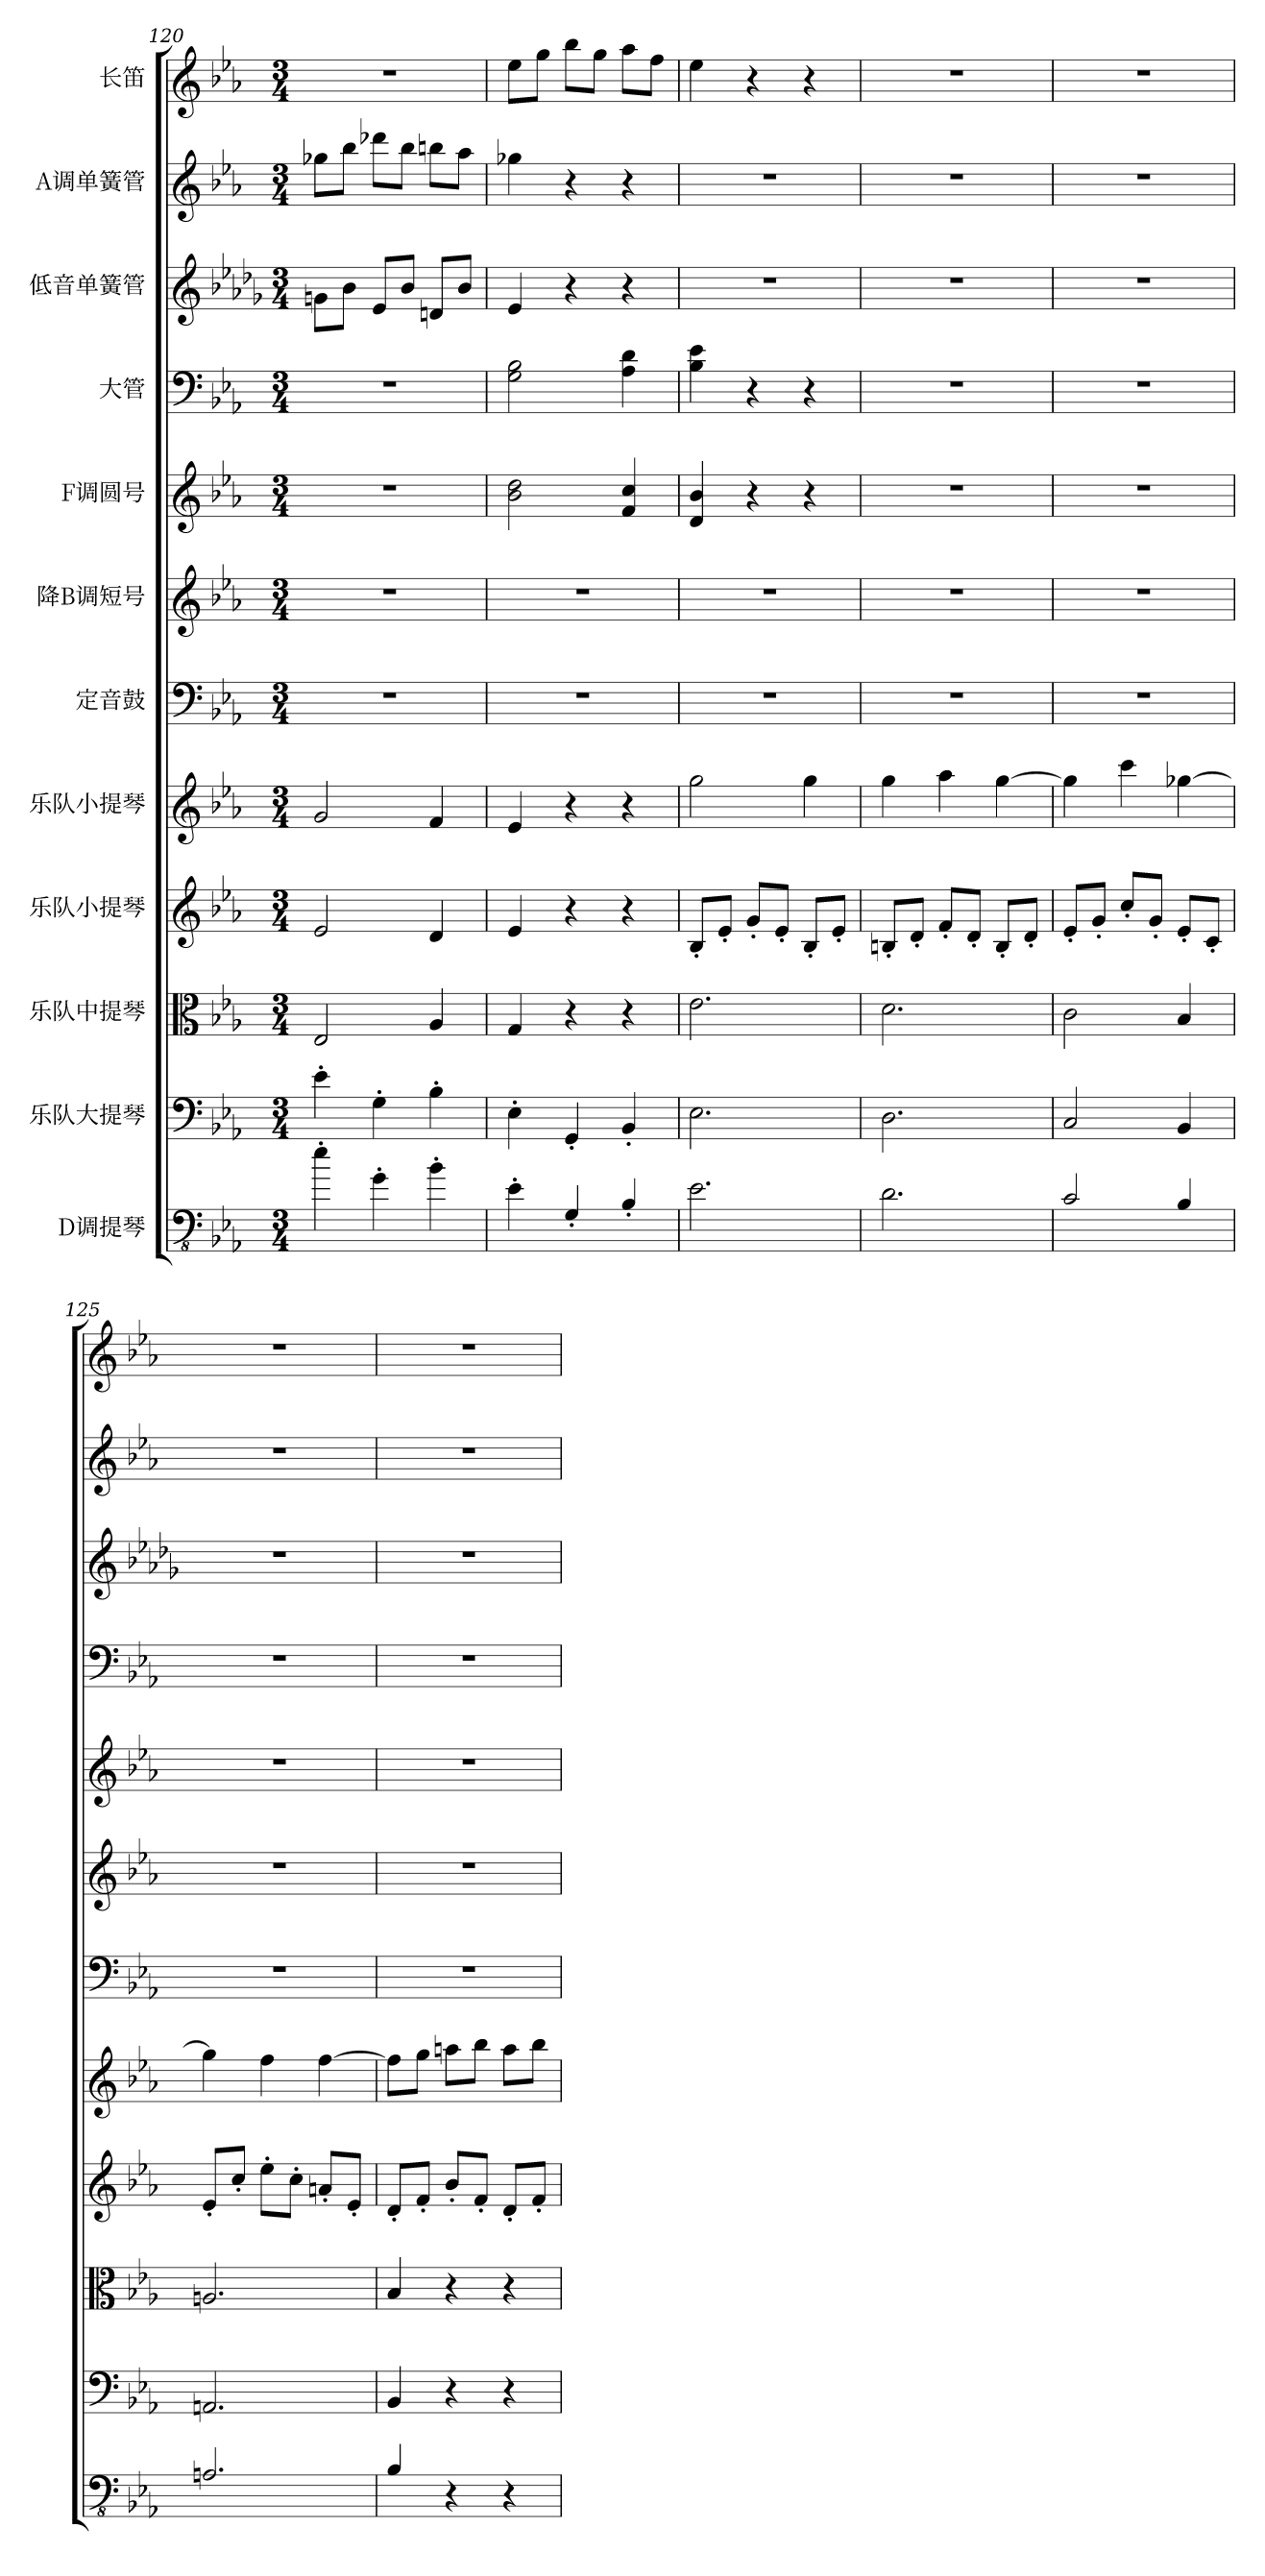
**kern	**kern	**kern	**kern	**kern	**kern	**kern	**kern	**kern	**kern	**kern	**kern
*part12	*part11	*part10	*part9	*part8	*part7	*part6	*part5	*part4	*part3	*part2	*part1
*staff12	*staff11	*staff10	*staff9	*staff8	*staff7	*staff6	*staff5	*staff4	*staff3	*staff2	*staff1
*I"D调提琴	*I"乐队大提琴	*I"乐队中提琴	*I"乐队小提琴	*I"乐队小提琴	*I"定音鼓	*I"降B调短号	*I"F调圆号	*I"大管	*I"低音单簧管	*I"A调单簧管	*I"长笛
*clefFv4	*clefF4	*clefC3	*clefG2	*clefG2	*clefF4	*clefG2	*clefG2	*clefF4	*clefG2	*clefG2	*clefG2
*ITrd7c12	*	*	*	*	*	*ITrd1c2	*ITrd4c7	*	*ITrd8c14	*ITrd2c3	*
*k[b-e-a-]	*k[b-e-a-]	*k[b-e-a-]	*k[b-e-a-]	*k[b-e-a-]	*k[b-e-a-]	*k[b-e-a-d-g-]	*k[b-e-a-d-]	*k[b-e-a-]	*k[b-e-a-d-g-]	*k[]	*k[b-e-a-]
*M3/4	*M3/4	*M3/4	*M3/4	*M3/4	*M3/4	*M3/4	*M3/4	*M3/4	*M3/4	*M3/4	*M3/4
=120	=120	=120	=120	=120	=120	=120	=120	=120	=120	=120	=120
4E-'\	4e-'\	2E-/	2e-/	2g/	2.r	2.r	2.r	2.r	8Gn\L	8ee-X\L	2.r
.	.	.	.	.	.	.	.	.	8B-\J	8gg\J	.
4GG'\	4G'\	.	.	.	.	.	.	.	8E-/L	8bb-X\L	.
.	.	.	.	.	.	.	.	.	8B-/J	8gg\J	.
4BB-'\	4B-'\	4A-/	4d/	4f/	.	.	.	.	8Dn/L	8gg#X\L	.
.	.	.	.	.	.	.	.	.	8B-/J	8ff\J	.
=121	=121	=121	=121	=121	=121	=121	=121	=121	=121	=121	=121
*	*	*	*	*	*	*	*	*	*	*	*MM128
4EE-'\	4E-'\	4G/	4e-/	4e-/	2.r	2.r	2e-\ 2g\	2G\ 2B-\	4E-/	4ee-X\	8ee-\L
.	.	.	.	.	.	.	.	.	.	.	8gg\J
*	*	*	*	*	*	*	*	*	*	*	*MM127
4GGG'/	4GG'/	4r	4r	4r	.	.	.	.	4r	4r	8bb-\L
.	.	.	.	.	.	.	.	.	.	.	8gg\J
*	*	*	*	*	*	*	*	*	*	*	*MM126
4BBB-'/	4BB-'/	4r	4r	4r	.	.	4B-/ 4f/	4A-\ 4d\	4r	4r	8aa-\L
.	.	.	.	.	.	.	.	.	.	.	8ff\J
!!LO:PB:g=z
=122	=122	=122	=122	=122	=122	=122	=122	=122	=122	=122	=122
*	*	*	*	*	*	*	*	*	*	*	*MM131
2.EE-\	2.E-\	2.e-\	8B-'/L	2gg\	2.r	2.r	4G/ 4e-/	4B-\ 4e-\	2.r	2.r	4ee-\
.	.	.	8e-'/J	.	.	.	.	.	.	.	.
.	.	.	8g'/L	.	.	.	4r	4r	.	.	4r
.	.	.	8e-'/J	.	.	.	.	.	.	.	.
.	.	.	8B-'/L	4gg\	.	.	4r	4r	.	.	4r
.	.	.	8e-'/J	.	.	.	.	.	.	.	.
=123	=123	=123	=123	=123	=123	=123	=123	=123	=123	=123	=123
2.DD\	2.D\	2.d\	8Bn'/L	4gg\	2.r	2.r	2.r	2.r	2.r	2.r	2.r
.	.	.	8d'/J	.	.	.	.	.	.	.	.
.	.	.	8f'/L	4aa-\	.	.	.	.	.	.	.
.	.	.	8d'/J	.	.	.	.	.	.	.	.
.	.	.	8B'/L	[4gg\	.	.	.	.	.	.	.
.	.	.	8d'/J	.	.	.	.	.	.	.	.
=124	=124	=124	=124	=124	=124	=124	=124	=124	=124	=124	=124
2CC/	2C/	2c\	8e-'/L	4gg\]	2.r	2.r	2.r	2.r	2.r	2.r	2.r
.	.	.	8g'/J	.	.	.	.	.	.	.	.
.	.	.	8cc'/L	4ccc\	.	.	.	.	.	.	.
.	.	.	8g'/J	.	.	.	.	.	.	.	.
4BBB-/	4BB-/	4B-/	8e-'/L	[4gg-X\	.	.	.	.	.	.	.
.	.	.	8c'/J	.	.	.	.	.	.	.	.
=125	=125	=125	=125	=125	=125	=125	=125	=125	=125	=125	=125
2.AAAn/	2.AAn/	2.An/	8e-'/L	4gg-\]	2.r	2.r	2.r	2.r	2.r	2.r	2.r
.	.	.	8cc'/J	.	.	.	.	.	.	.	.
.	.	.	8ee-'\L	4ff\	.	.	.	.	.	.	.
.	.	.	8cc'\J	.	.	.	.	.	.	.	.
.	.	.	8an'/L	[4ff\	.	.	.	.	.	.	.
.	.	.	8e-'/J	.	.	.	.	.	.	.	.
=126	=126	=126	=126	=126	=126	=126	=126	=126	=126	=126	=126
4BBB-/	4BB-/	4B-/	8d'/L	8ff\L]	2.r	2.r	2.r	2.r	2.r	2.r	2.r
.	.	.	8f'/J	8gg\J	.	.	.	.	.	.	.
4r	4r	4r	8b-'/L	8aan\L	.	.	.	.	.	.	.
.	.	.	8f'/J	8bb-\J	.	.	.	.	.	.	.
4r	4r	4r	8d'/L	8aa\L	.	.	.	.	.	.	.
.	.	.	8f'/J	8bb-\J	.	.	.	.	.	.	.
=	=	=	=	=	=	=	=	=	=	=	=
*-	*-	*-	*-	*-	*-	*-	*-	*-	*-	*-	*-
